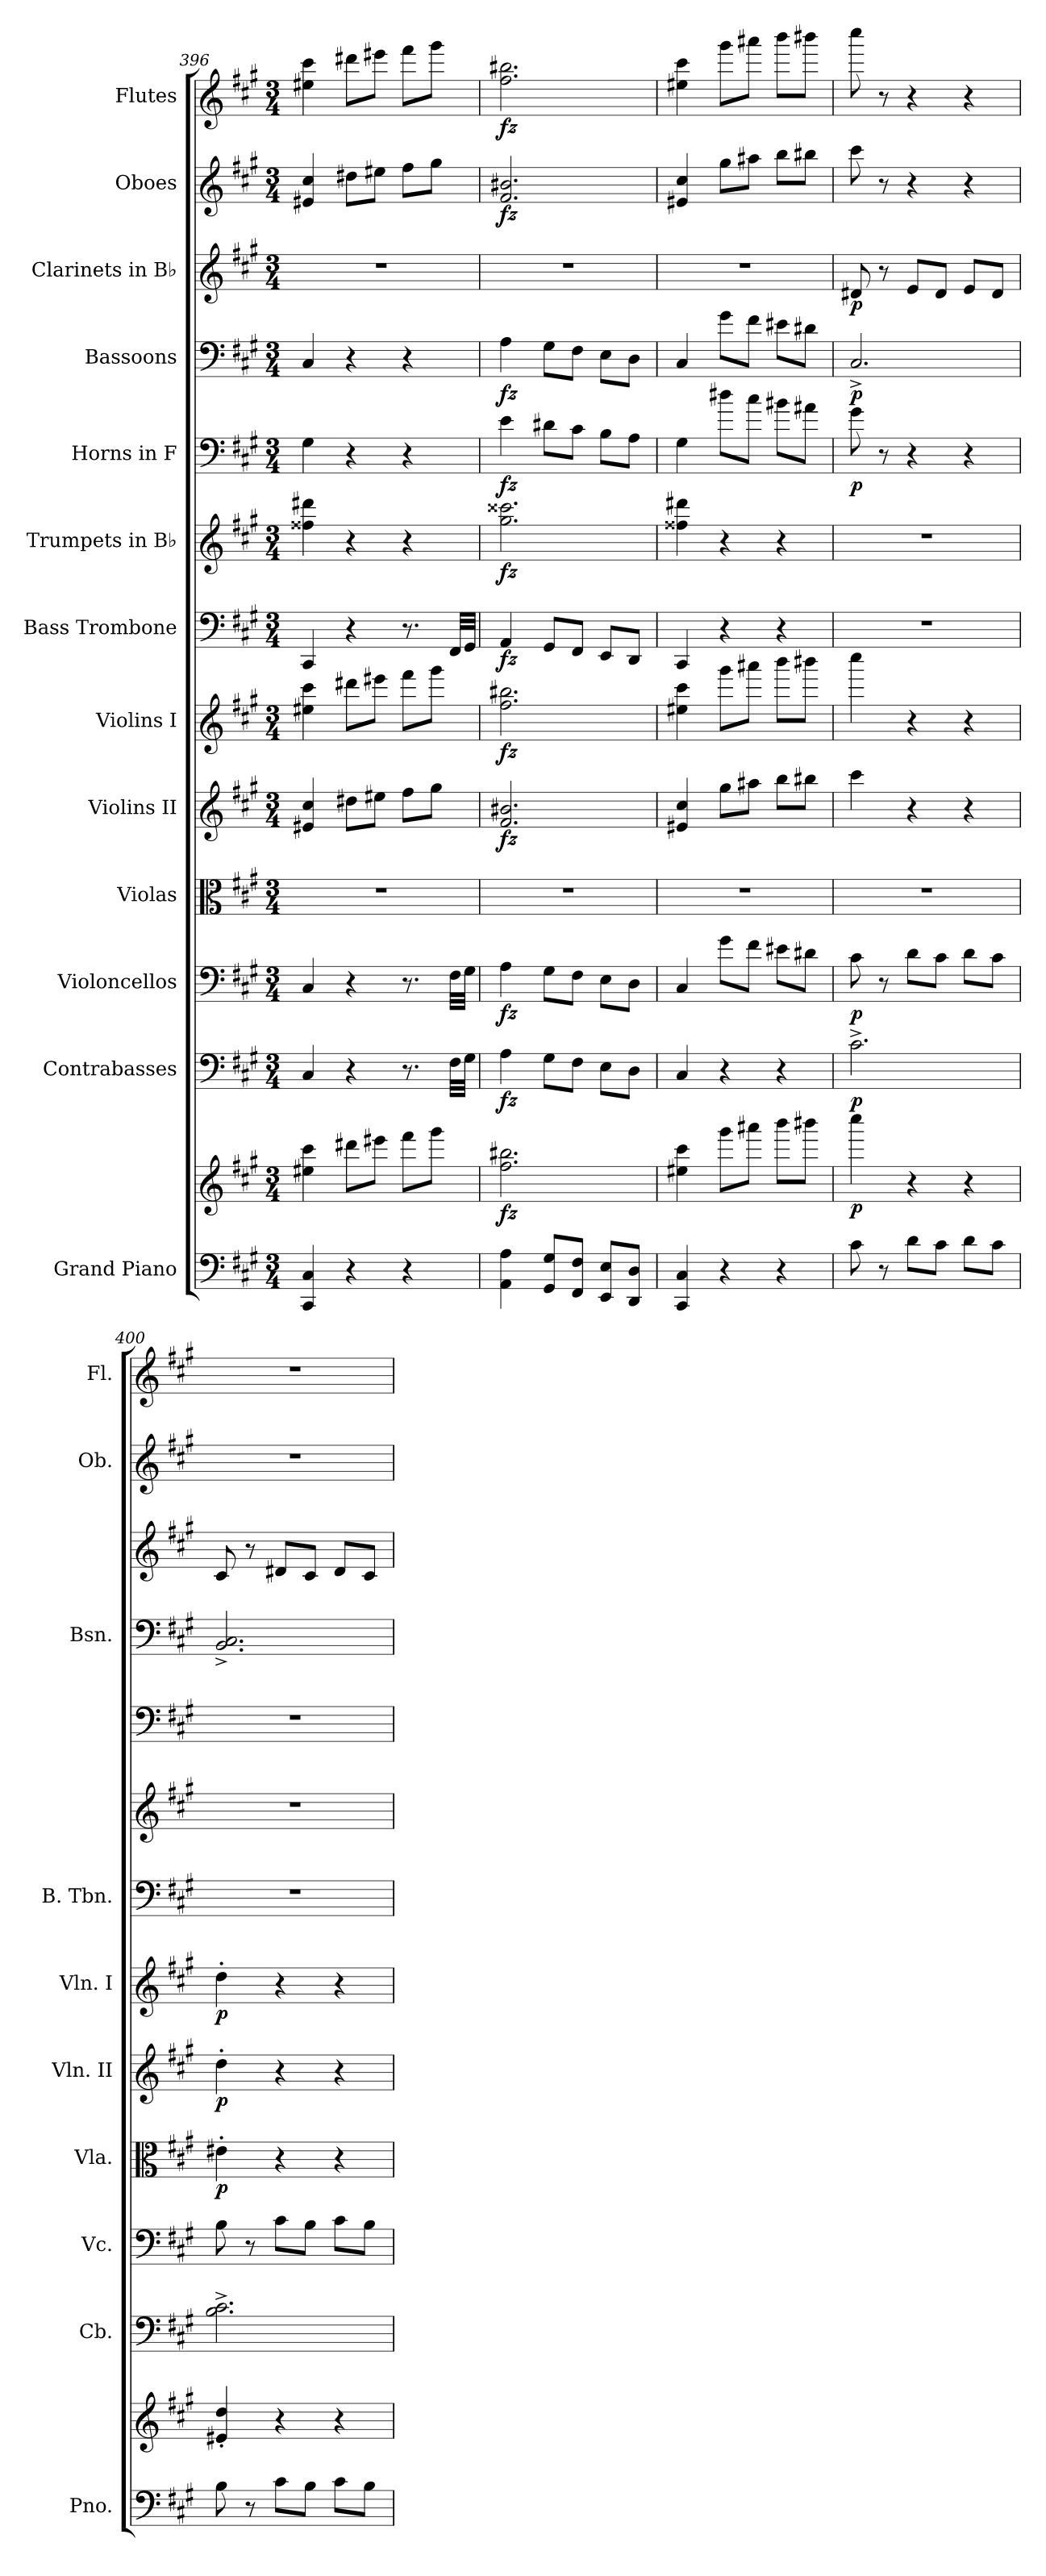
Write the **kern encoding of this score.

**kern	**kern	**dynam	**kern	**dynam	**kern	**dynam	**kern	**dynam	**kern	**dynam	**kern	**dynam	**kern	**dynam	**kern	**dynam	**kern	**dynam	**kern	**dynam	**kern	**dynam	**kern	**dynam	**kern	**dynam
*part13	*part13	*part13	*part12	*part12	*part11	*part11	*part10	*part10	*part9	*part9	*part8	*part8	*part7	*part7	*part6	*part6	*part5	*part5	*part4	*part4	*part3	*part3	*part2	*part2	*part1	*part1
*staff14	*staff13	*staff13/14	*staff12	*staff12	*staff11	*staff11	*staff10	*staff10	*staff9	*staff9	*staff8	*staff8	*staff7	*staff7	*staff6	*staff6	*staff5	*staff5	*staff4	*staff4	*staff3	*staff3	*staff2	*staff2	*staff1	*staff1
*I"Grand Piano	*	*	*I"Contrabasses	*	*I"Violoncellos	*	*I"Violas	*	*I"Violins II	*	*I"Violins I	*	*I"Bass Trombone	*	*I"Trumpets in B♭	*	*I"Horns in F	*	*I"Bassoons	*	*I"Clarinets in B♭	*	*I"Oboes	*	*I"Flutes	*
*I'Pno.	*	*	*I'Cb.	*	*I'Vc.	*	*I'Vla.	*	*I'Vln. II	*	*I'Vln. I	*	*I'B. Tbn.	*	*	*	*	*	*I'Bsn.	*	*	*	*I'Ob.	*	*I'Fl.	*
*clefF4	*clefG2	*	*clefF4	*	*clefF4	*	*clefC3	*	*clefG2	*	*clefG2	*	*clefF4	*	*clefG2	*	*clefF4	*	*clefF4	*	*clefG2	*	*clefG2	*	*clefG2	*
*	*	*	*ITrd7c12	*	*	*	*	*	*	*	*	*	*	*	*ITrd1c2	*	*ITrd4c7	*	*	*	*ITrd1c2	*	*	*	*	*
*k[f#c#g#]	*k[f#c#g#]	*	*k[f#c#g#]	*	*k[f#c#g#]	*	*k[f#c#g#]	*	*k[f#c#g#]	*	*k[f#c#g#]	*	*k[f#c#g#]	*	*k[f#]	*	*k[f#c#]	*	*k[f#c#g#]	*	*k[f#]	*	*k[f#c#g#]	*	*k[f#c#g#]	*
*M3/4	*M3/4	*	*M3/4	*	*M3/4	*	*M3/4	*	*M3/4	*	*M3/4	*	*M3/4	*	*M3/4	*	*M3/4	*	*M3/4	*	*M3/4	*	*M3/4	*	*M3/4	*
=396	=396	=396	=396	=396	=396	=396	=396	=396	=396	=396	=396	=396	=396	=396	=396	=396	=396	=396	=396	=396	=396	=396	=396	=396	=396	=396
4CC#/ 4C#/	4ee#X\ 4ccc#\	.	4CC#/	.	4C#/	.	2.r	.	4e#X/ 4cc#/	.	4ee#X\ 4ccc#\	.	4CC#/	.	4ee#X\ 4ccc#X\	.	4C#\	.	4C#/	.	2.r	.	4e#X/ 4cc#/	.	4ee#X\ 4ccc#\	.
4r	8ddd#X\L	.	4r	.	4r	.	.	.	8dd#X\L	.	8ddd#X\L	.	4r	.	4r	.	4r	.	4r	.	.	.	8dd#X\L	.	8ddd#X\L	.
.	8eee#X\J	.	.	.	.	.	.	.	8ee#X\J	.	8eee#X\J	.	.	.	.	.	.	.	.	.	.	.	8ee#X\J	.	8eee#X\J	.
4r	8fff#\L	.	8.r	.	8.r	.	.	.	8ff#\L	.	8fff#\L	.	8.r	.	4r	.	4r	.	4r	.	.	.	8ff#\L	.	8fff#\L	.
.	8ggg#\J	.	.	.	.	.	.	.	8gg#\J	.	8ggg#\J	.	.	.	.	.	.	.	.	.	.	.	8gg#\J	.	8ggg#\J	.
.	.	.	32FF#\LLL	.	32F#\LLL	.	.	.	.	.	.	.	32FF#/LLL	.	.	.	.	.	.	.	.	.	.	.	.	.
.	.	.	32GG#\JJJ	.	32G#\JJJ	.	.	.	.	.	.	.	32GG#/JJJ	.	.	.	.	.	.	.	.	.	.	.	.	.
=397	=397	=397	=397	=397	=397	=397	=397	=397	=397	=397	=397	=397	=397	=397	=397	=397	=397	=397	=397	=397	=397	=397	=397	=397	=397	=397
!	!	!LO:DY:b	!	!LO:DY:b	!	!LO:DY:b	!	!	!	!LO:DY:b	!	!LO:DY:b	!	!LO:DY:b	!	!LO:DY:b	!	!LO:DY:b	!	!LO:DY:b	!	!	!	!LO:DY:b	!	!LO:DY:b
4AA\ 4A\	2.ff#\ 2.bb#X\	fz	4AA\	fz	4A\	fz	2.r	.	2.f#/ 2.b#X/	fz	2.ff#\ 2.bb#X\	fz	4AA/	fz	2.ff#\ 2.bb#X\	fz	4A\	fz	4A\	fz	2.r	.	2.f#/ 2.b#X/	fz	2.ff#\ 2.bb#X\	fz
8GG#/ 8G#/L	.	.	8GG#\L	.	8G#\L	.	.	.	.	.	.	.	8GG#/L	.	.	.	8G#X\L	.	8G#\L	.	.	.	.	.	.	.
8FF#/ 8F#/J	.	.	8FF#\J	.	8F#\J	.	.	.	.	.	.	.	8FF#/J	.	.	.	8F#\J	.	8F#\J	.	.	.	.	.	.	.
8EE/ 8E/L	.	.	8EE\L	.	8E\L	.	.	.	.	.	.	.	8EE/L	.	.	.	8E\L	.	8E\L	.	.	.	.	.	.	.
8DD/ 8D/J	.	.	8DD\J	.	8D\J	.	.	.	.	.	.	.	8DD/J	.	.	.	8D\J	.	8D\J	.	.	.	.	.	.	.
=398	=398	=398	=398	=398	=398	=398	=398	=398	=398	=398	=398	=398	=398	=398	=398	=398	=398	=398	=398	=398	=398	=398	=398	=398	=398	=398
4CC#/ 4C#/	4ee#X\ 4ccc#\	.	4CC#/	.	4C#/	.	2.r	.	4e#X/ 4cc#/	.	4ee#X\ 4ccc#\	.	4CC#/	.	4ee#X\ 4ccc#X\	.	4C#\	.	4C#/	.	2.r	.	4e#X/ 4cc#/	.	4ee#X\ 4ccc#\	.
4r	8ggg#\L	.	4r	.	8g#\L	.	.	.	8gg#\L	.	8ggg#\L	.	4r	.	4r	.	8g#X\L	.	8g#\L	.	.	.	8gg#\L	.	8ggg#\L	.
.	8aaa#X\J	.	.	.	8f#\J	.	.	.	8aa#X\J	.	8aaa#X\J	.	.	.	.	.	8f#\J	.	8f#\J	.	.	.	8aa#X\J	.	8aaa#X\J	.
4r	8bbb\L	.	4r	.	8e#X\L	.	.	.	8bb\L	.	8bbb\L	.	4r	.	4r	.	8e#X\L	.	8e#X\L	.	.	.	8bb\L	.	8bbb\L	.
.	8bbb#X\J	.	.	.	8d#X\J	.	.	.	8bb#X\J	.	8bbb#X\J	.	.	.	.	.	8d#X\J	.	8d#X\J	.	.	.	8bb#X\J	.	8bbb#X\J	.
=399	=399	=399	=399	=399	=399	=399	=399	=399	=399	=399	=399	=399	=399	=399	=399	=399	=399	=399	=399	=399	=399	=399	=399	=399	=399	=399
!	!	!LO:DY:b	!	!LO:DY:b	!	!LO:DY:b	!	!	!	!	!	!	!	!	!	!	!	!LO:DY:b	!	!LO:DY:b	!	!LO:DY:b	!	!	!	!
8c#\	4cccc#\	p	2.C#^\	p	8c#\	p	2.r	.	4ccc#\	.	4cccc#\	.	2.r	.	2.r	.	8c#\	p	2.C#^/	p	8c#X/	p	8ccc#\	.	8cccc#\	.
8r	.	.	.	.	8r	.	.	.	.	.	.	.	.	.	.	.	8r	.	.	.	8r	.	8r	.	8r	.
8d\L	4r	.	.	.	8d\L	.	.	.	4r	.	4r	.	.	.	.	.	4r	.	.	.	8d/L	.	4r	.	4r	.
8c#\J	.	.	.	.	8c#\J	.	.	.	.	.	.	.	.	.	.	.	.	.	.	.	8c#/J	.	.	.	.	.
8d\L	4r	.	.	.	8d\L	.	.	.	4r	.	4r	.	.	.	.	.	4r	.	.	.	8d/L	.	4r	.	4r	.
8c#\J	.	.	.	.	8c#\J	.	.	.	.	.	.	.	.	.	.	.	.	.	.	.	8c#/J	.	.	.	.	.
=400	=400	=400	=400	=400	=400	=400	=400	=400	=400	=400	=400	=400	=400	=400	=400	=400	=400	=400	=400	=400	=400	=400	=400	=400	=400	=400
!	!	!	!	!	!	!	!	!LO:DY:b	!	!LO:DY:b	!	!LO:DY:b	!	!	!	!	!	!	!	!	!	!	!	!	!	!
8B\	4e#X/' 4dd/'	.	2.BB\^ 2.C#\^	.	8B\	.	4e#X'\	p	4dd'\	p	4dd'\	p	2.r	.	2.r	.	2.r	.	2.BB/^ 2.C#/^	.	8B/	.	2.r	.	2.r	.
8r	.	.	.	.	8r	.	.	.	.	.	.	.	.	.	.	.	.	.	.	.	8r	.	.	.	.	.
8c#\L	4r	.	.	.	8c#\L	.	4r	.	4r	.	4r	.	.	.	.	.	.	.	.	.	8c#X/L	.	.	.	.	.
8B\J	.	.	.	.	8B\J	.	.	.	.	.	.	.	.	.	.	.	.	.	.	.	8B/J	.	.	.	.	.
8c#\L	4r	.	.	.	8c#\L	.	4r	.	4r	.	4r	.	.	.	.	.	.	.	.	.	8c#/L	.	.	.	.	.
8B\J	.	.	.	.	8B\J	.	.	.	.	.	.	.	.	.	.	.	.	.	.	.	8B/J	.	.	.	.	.
=	=	=	=	=	=	=	=	=	=	=	=	=	=	=	=	=	=	=	=	=	=	=	=	=	=	=
*-	*-	*-	*-	*-	*-	*-	*-	*-	*-	*-	*-	*-	*-	*-	*-	*-	*-	*-	*-	*-	*-	*-	*-	*-	*-	*-
